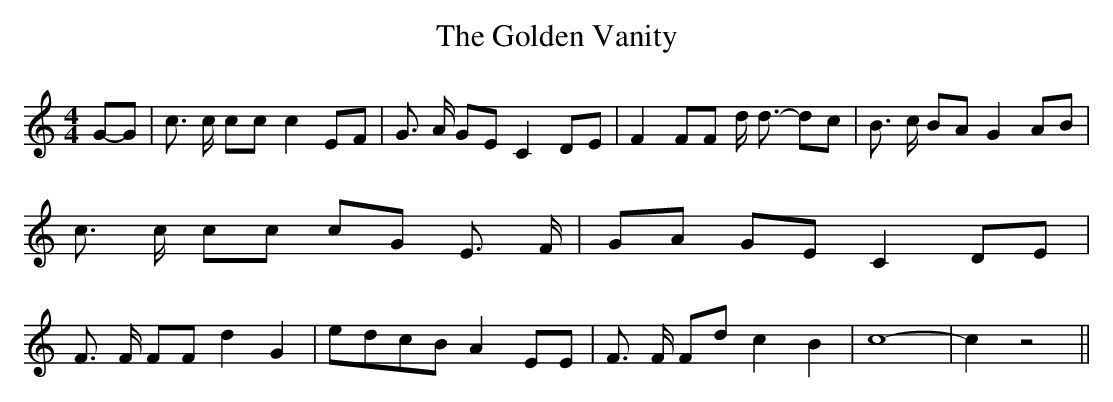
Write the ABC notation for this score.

X:1
T:The Golden Vanity
M:4/4
L:1/8
K:C
G-G| c3/2 c/2 cc c2 EF| G3/2 A/2 GE C2 DE| F2 FF d/2 d3/2- dc| B3/2 c/2 BA G2 AB|\
 c3/2 c/2 cc cG E3/2 F/2| GA GE C2 DE| F3/2 F/2 FF d2 G2|e-dc-B A2 EE|\
 F3/2 F/2 Fd c2 B2| c8-| c2 z4||
